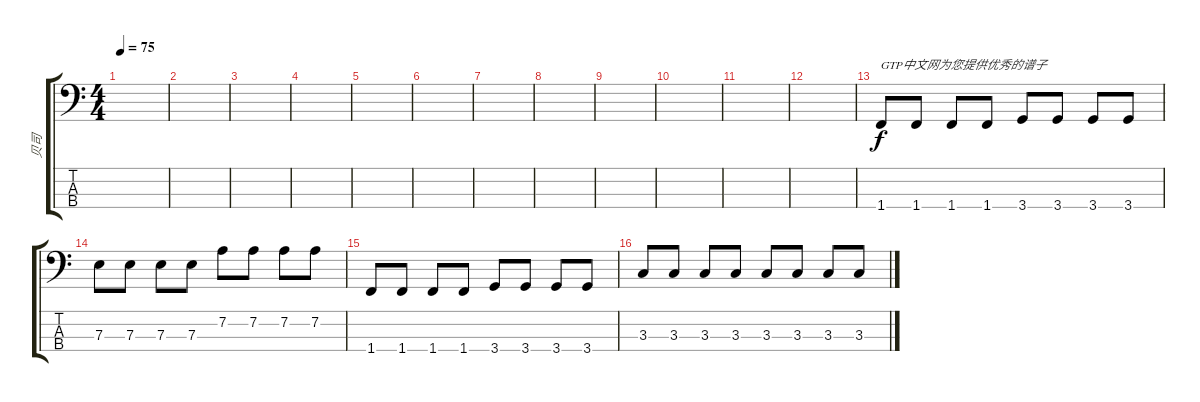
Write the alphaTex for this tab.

\track ("贝司" "贝司") {instrument synthbass2}
\staff {score tabs}
\tuning (G2 D2 A1 E1) {hide}
\ts (4 4)
\tempo 75
\clef f4
\ks c
|
|
|
|
|
|
|
|
|
|
|
|
1.4.8{txt "GTP中文网为您提供优秀的谱子"} 1.4.8 1.4.8 1.4.8 3.4.8 3.4.8 3.4.8 3.4.8 |
7.3.8 7.3.8 7.3.8 7.3.8 7.2.8 7.2.8 7.2.8 7.2.8 |
1.4.8 1.4.8 1.4.8 1.4.8 3.4.8 3.4.8 3.4.8 3.4.8 |
3.3.8 3.3.8 3.3.8 3.3.8 3.3.8 3.3.8 3.3.8 3.3.8
